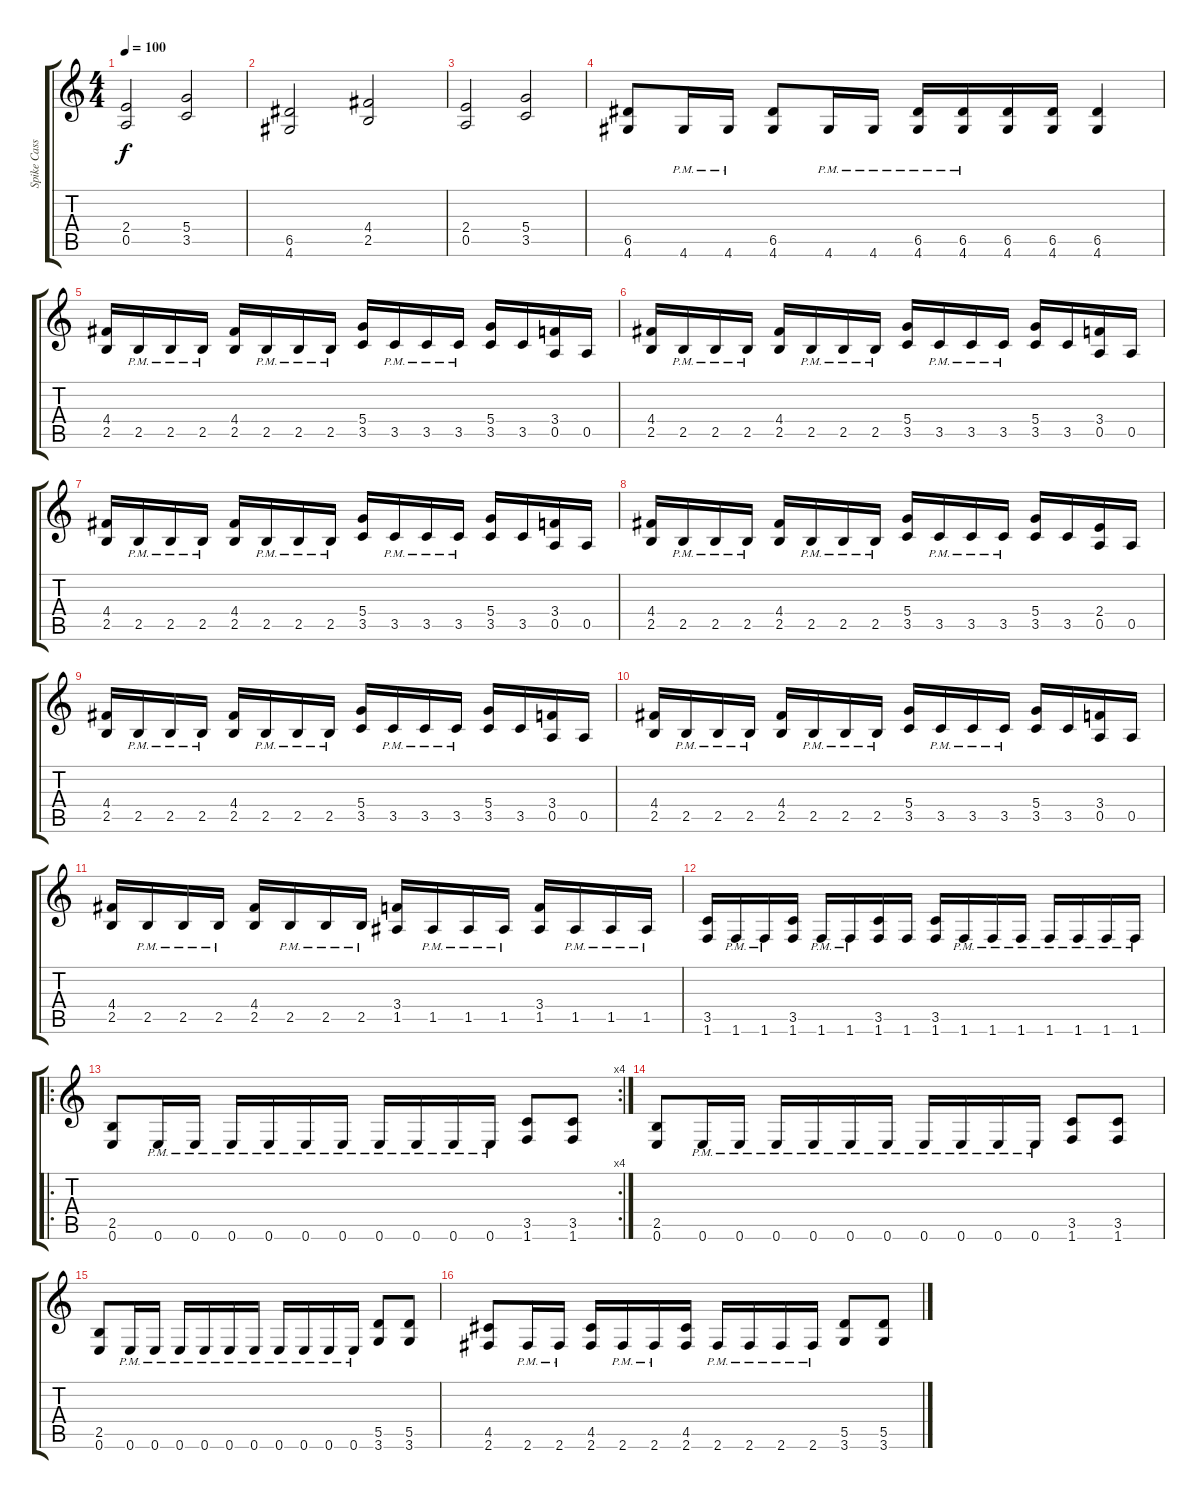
\track ("Spike Cassidy" "Spike Cass") {instrument overdrivenguitar}
\staff {score tabs}
\tuning (E4 B3 G3 D3 A2 E2) {hide}
\ts (4 4)
\tempo 100
\clef g2
\ks c
(2.4 0.5).2{dy f} (5.4 3.5).2 |
(6.5 4.6).2 (4.4 2.5).2 |
(2.4 0.5).2 (5.4 3.5).2 |
(6.5 4.6).8 4.6{pm}.16 4.6{pm}.16 (6.5 4.6).8 4.6{pm}.16 4.6{pm}.16 (6.5{pm} 4.6{pm}).16 (6.5{pm} 4.6{pm}).16 (6.5 4.6).16 (6.5 4.6).16 (6.5 4.6).4 |
(4.4 2.5).16 2.5{pm}.16 2.5{pm}.16 2.5{pm}.16 (4.4 2.5).16 2.5{pm}.16 2.5{pm}.16 2.5{pm}.16 (5.4 3.5).16 3.5{pm}.16 3.5{pm}.16 3.5{pm}.16 (5.4 3.5).16 3.5.16 (3.4 0.5).16 0.5.16 |
(4.4 2.5).16 2.5{pm}.16 2.5{pm}.16 2.5{pm}.16 (4.4 2.5).16 2.5{pm}.16 2.5{pm}.16 2.5{pm}.16 (5.4 3.5).16 3.5{pm}.16 3.5{pm}.16 3.5{pm}.16 (5.4 3.5).16 3.5.16 (3.4 0.5).16 0.5.16 |
(4.4 2.5).16 2.5{pm}.16 2.5{pm}.16 2.5{pm}.16 (4.4 2.5).16 2.5{pm}.16 2.5{pm}.16 2.5{pm}.16 (5.4 3.5).16 3.5{pm}.16 3.5{pm}.16 3.5{pm}.16 (5.4 3.5).16 3.5.16 (3.4 0.5).16 0.5.16 |
(4.4 2.5).16 2.5{pm}.16 2.5{pm}.16 2.5{pm}.16 (4.4 2.5).16 2.5{pm}.16 2.5{pm}.16 2.5{pm}.16 (5.4 3.5).16 3.5{pm}.16 3.5{pm}.16 3.5{pm}.16 (5.4 3.5).16 3.5.16 (2.4 0.5).16 0.5.16 |
(4.4 2.5).16 2.5{pm}.16 2.5{pm}.16 2.5{pm}.16 (4.4 2.5).16 2.5{pm}.16 2.5{pm}.16 2.5{pm}.16 (5.4 3.5).16 3.5{pm}.16 3.5{pm}.16 3.5{pm}.16 (5.4 3.5).16 3.5.16 (3.4 0.5).16 0.5.16 |
(4.4 2.5).16 2.5{pm}.16 2.5{pm}.16 2.5{pm}.16 (4.4 2.5).16 2.5{pm}.16 2.5{pm}.16 2.5{pm}.16 (5.4 3.5).16 3.5{pm}.16 3.5{pm}.16 3.5{pm}.16 (5.4 3.5).16 3.5.16 (3.4 0.5).16 0.5.16 |
(4.4 2.5).16 2.5{pm}.16 2.5{pm}.16 2.5{pm}.16 (4.4 2.5).16 2.5{pm}.16 2.5{pm}.16 2.5{pm}.16 (3.4 1.5).16 1.5{pm}.16 1.5{pm}.16 1.5{pm}.16 (3.4 1.5).16 1.5{pm}.16 1.5{pm}.16 1.5{pm}.16 |
(3.5 1.6).16 1.6{pm}.16 1.6{pm}.16 (3.5 1.6).16 1.6{pm}.16 1.6{pm}.16 (3.5 1.6).16 1.6.16 (3.5 1.6).16 1.6{pm}.16 1.6{pm}.16 1.6{pm}.16 1.6{pm}.16 1.6{pm}.16 1.6{pm}.16 1.6{pm}.16 |
\ro
\rc 4
(2.5 0.6).8 0.6{pm}.16 0.6{pm}.16 0.6{pm}.16 0.6{pm}.16 0.6{pm}.16 0.6{pm}.16 0.6{pm}.16 0.6{pm}.16 0.6{pm}.16 0.6{pm}.16 (3.5 1.6).8 (3.5 1.6).8 |
(2.5 0.6).8 0.6{pm}.16 0.6{pm}.16 0.6{pm}.16 0.6{pm}.16 0.6{pm}.16 0.6{pm}.16 0.6{pm}.16 0.6{pm}.16 0.6{pm}.16 0.6{pm}.16 (3.5 1.6).8 (3.5 1.6).8 |
(2.5 0.6).8 0.6{pm}.16 0.6{pm}.16 0.6{pm}.16 0.6{pm}.16 0.6{pm}.16 0.6{pm}.16 0.6{pm}.16 0.6{pm}.16 0.6{pm}.16 0.6{pm}.16 (5.5 3.6).8 (5.5 3.6).8 |
(4.5 2.6).8 2.6{pm}.16 2.6{pm}.16 (4.5 2.6).16 2.6{pm}.16 2.6{pm}.16 (4.5 2.6).16 2.6{pm}.16 2.6{pm}.16 2.6{pm}.16 2.6{pm}.16 (5.5 3.6).8 (5.5 3.6).8
